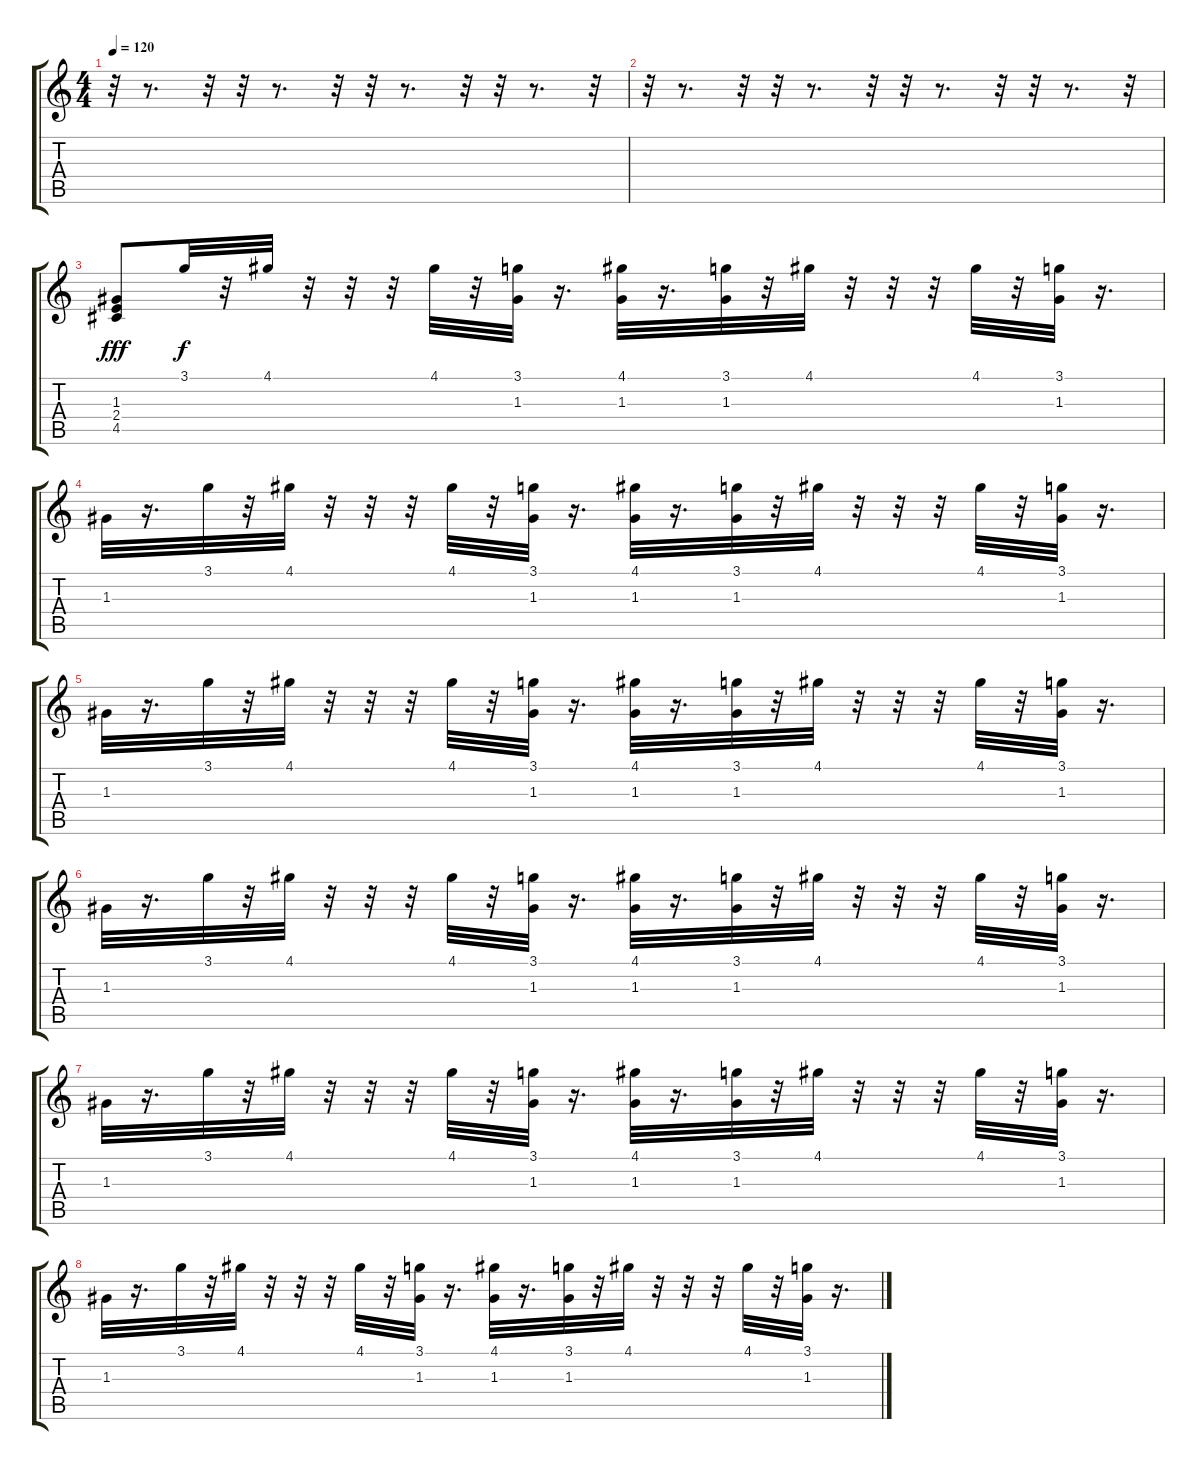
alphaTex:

\track "" {instrument acousticguitarnylon}
\staff {score tabs}
\tuning (E4 B3 G3 D3 A2 E2) {hide}
\ts (4 4)
\tempo 120
\clef g2
\ks c
r.32{dy f} r.8{d} r.32 r.32 r.8{d} r.32 r.32 r.8{d} r.32 r.32 r.8{d} r.32 |
r.32 r.8{d} r.32 r.32 r.8{d} r.32 r.32 r.8{d} r.32 r.32 r.8{d} r.32 |
(1.3 2.4 4.5).8{dy fff} 3.1.32{dy f} r.32 4.1.32 r.32 r.32 r.32 4.1.32 r.32 (3.1 1.3).32 r.16{d} (4.1 1.3).32 r.16{d} (3.1 1.3).32 r.32 4.1.32 r.32 r.32 r.32 4.1.32 r.32 (3.1 1.3).32 r.16{d} |
1.3.32 r.16{d} 3.1.32 r.32 4.1.32 r.32 r.32 r.32 4.1.32 r.32 (3.1 1.3).32 r.16{d} (4.1 1.3).32 r.16{d} (3.1 1.3).32 r.32 4.1.32 r.32 r.32 r.32 4.1.32 r.32 (3.1 1.3).32 r.16{d} |
1.3.32 r.16{d} 3.1.32 r.32 4.1.32 r.32 r.32 r.32 4.1.32 r.32 (3.1 1.3).32 r.16{d} (4.1 1.3).32 r.16{d} (3.1 1.3).32 r.32 4.1.32 r.32 r.32 r.32 4.1.32 r.32 (3.1 1.3).32 r.16{d} |
1.3.32 r.16{d} 3.1.32 r.32 4.1.32 r.32 r.32 r.32 4.1.32 r.32 (3.1 1.3).32 r.16{d} (4.1 1.3).32 r.16{d} (3.1 1.3).32 r.32 4.1.32 r.32 r.32 r.32 4.1.32 r.32 (3.1 1.3).32 r.16{d} |
1.3.32 r.16{d} 3.1.32 r.32 4.1.32 r.32 r.32 r.32 4.1.32 r.32 (3.1 1.3).32 r.16{d} (4.1 1.3).32 r.16{d} (3.1 1.3).32 r.32 4.1.32 r.32 r.32 r.32 4.1.32 r.32 (3.1 1.3).32 r.16{d} |
1.3.32 r.16{d} 3.1.32 r.32 4.1.32 r.32 r.32 r.32 4.1.32 r.32 (3.1 1.3).32 r.16{d} (4.1 1.3).32 r.16{d} (3.1 1.3).32 r.32 4.1.32 r.32 r.32 r.32 4.1.32 r.32 (3.1 1.3).32 r.16{d}
